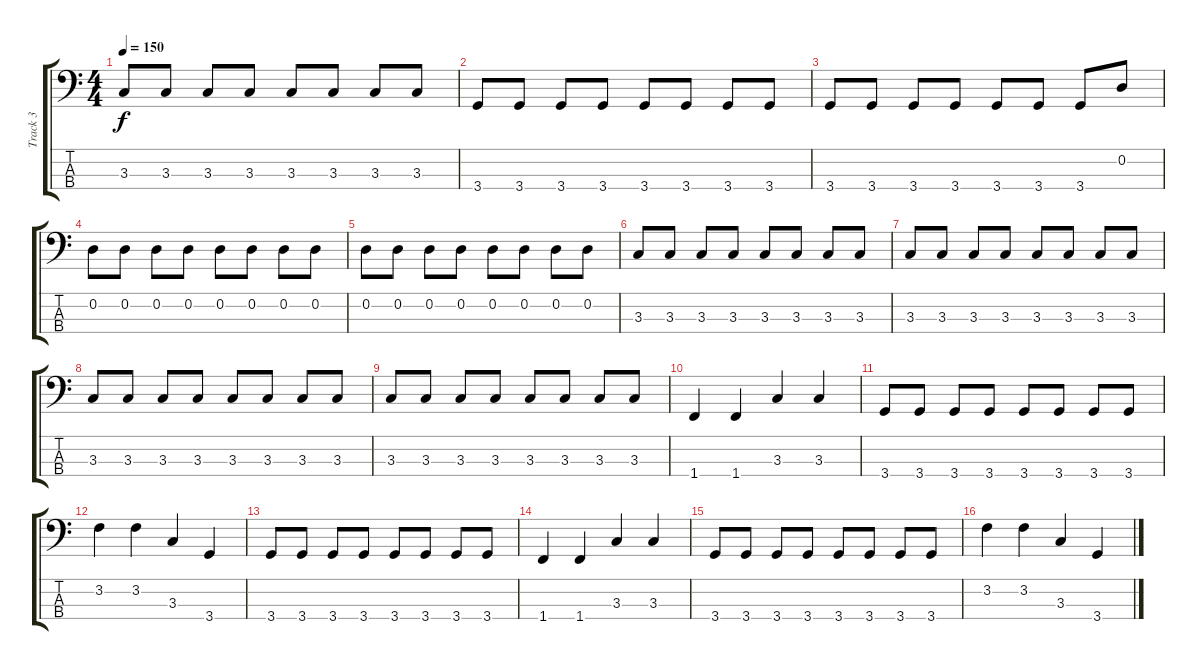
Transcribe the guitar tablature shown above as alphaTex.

\track ("Track 3" "Track 3") {instrument electricbasspick}
\staff {score tabs}
\tuning (G2 D2 A1 E1) {hide}
\ts (4 4)
\tempo 150
\clef f4
\ks c
3.3.8{dy f} 3.3.8 3.3.8 3.3.8 3.3.8 3.3.8 3.3.8 3.3.8 |
3.4.8 3.4.8 3.4.8 3.4.8 3.4.8 3.4.8 3.4.8 3.4.8 |
3.4.8 3.4.8 3.4.8 3.4.8 3.4.8 3.4.8 3.4.8 0.2.8 |
0.2.8 0.2.8 0.2.8 0.2.8 0.2.8 0.2.8 0.2.8 0.2.8 |
0.2.8 0.2.8 0.2.8 0.2.8 0.2.8 0.2.8 0.2.8 0.2.8 |
3.3.8 3.3.8 3.3.8 3.3.8 3.3.8 3.3.8 3.3.8 3.3.8 |
3.3.8 3.3.8 3.3.8 3.3.8 3.3.8 3.3.8 3.3.8 3.3.8 |
3.3.8 3.3.8 3.3.8 3.3.8 3.3.8 3.3.8 3.3.8 3.3.8 |
3.3.8 3.3.8 3.3.8 3.3.8 3.3.8 3.3.8 3.3.8 3.3.8 |
1.4.4 1.4.4 3.3.4 3.3.4 |
3.4.8 3.4.8 3.4.8 3.4.8 3.4.8 3.4.8 3.4.8 3.4.8 |
3.2.4 3.2.4 3.3.4 3.4.4 |
3.4.8 3.4.8 3.4.8 3.4.8 3.4.8 3.4.8 3.4.8 3.4.8 |
1.4.4 1.4.4 3.3.4 3.3.4 |
3.4.8 3.4.8 3.4.8 3.4.8 3.4.8 3.4.8 3.4.8 3.4.8 |
3.2.4 3.2.4 3.3.4 3.4.4
